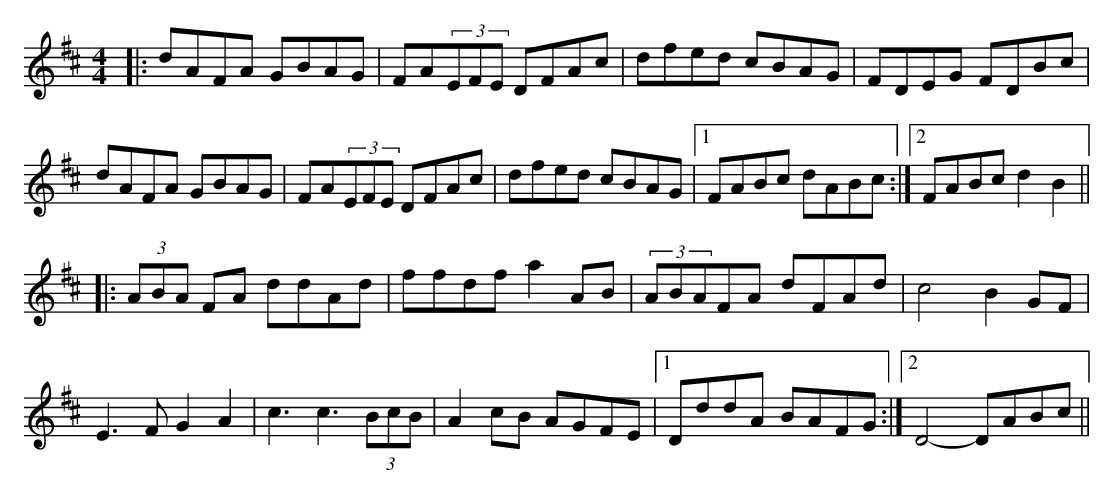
X:1
M:4/4
K:D
|:dAFA GBAG|FA(3EFE DFAc|dfed cBAG|FDEG FDBc|
dAFA GBAG|FA(3EFE DFAc|dfed cBAG|1 FABc dABc:|2 FABc d2B2||
|:(3ABA FA ddAd|ffdf a2 AB|(3ABAFA dFAd | c4 B2 GF |
E3 F G2 A2|c3 c3(3BcB|A2cB AGFE|1 DddA BAFG:|2 D4-DABc||
